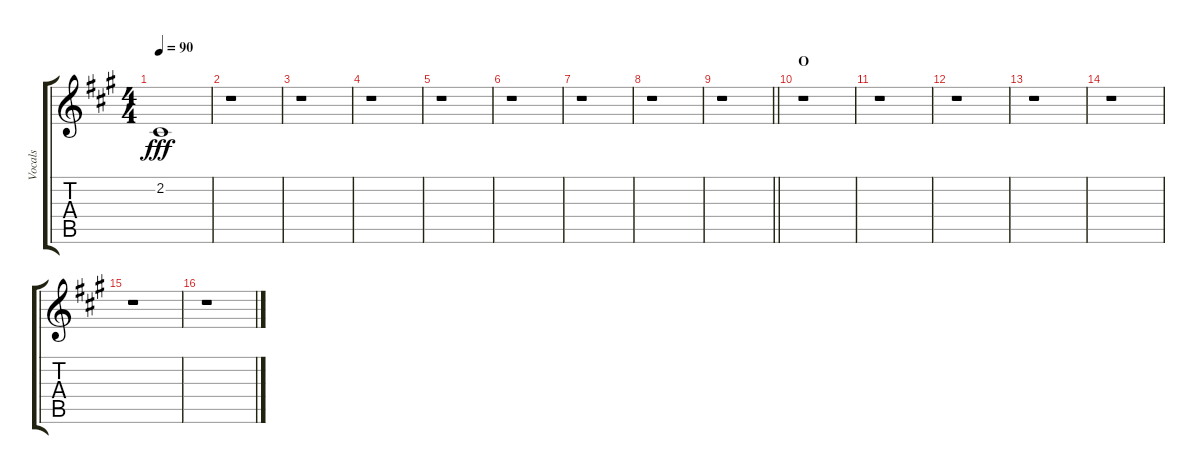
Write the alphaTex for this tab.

\track ("Vocals" "Vocals") {instrument voiceoohs}
\staff {score tabs}
\tuning (E4 B3 G3 D3 A2 E2) {hide}
\ts (4 4)
\tempo 90
\clef g2
\ks a
2.2{t}.1{dy fff} |
r.1 |
r.1 |
r.1 |
r.1 |
r.1 |
r.1 |
r.1 |
\barLineRight lightlight
r.1 |
\section ("" "O")
r.1 |
r.1 |
r.1 |
r.1 |
r.1 |
r.1 |
r.1
